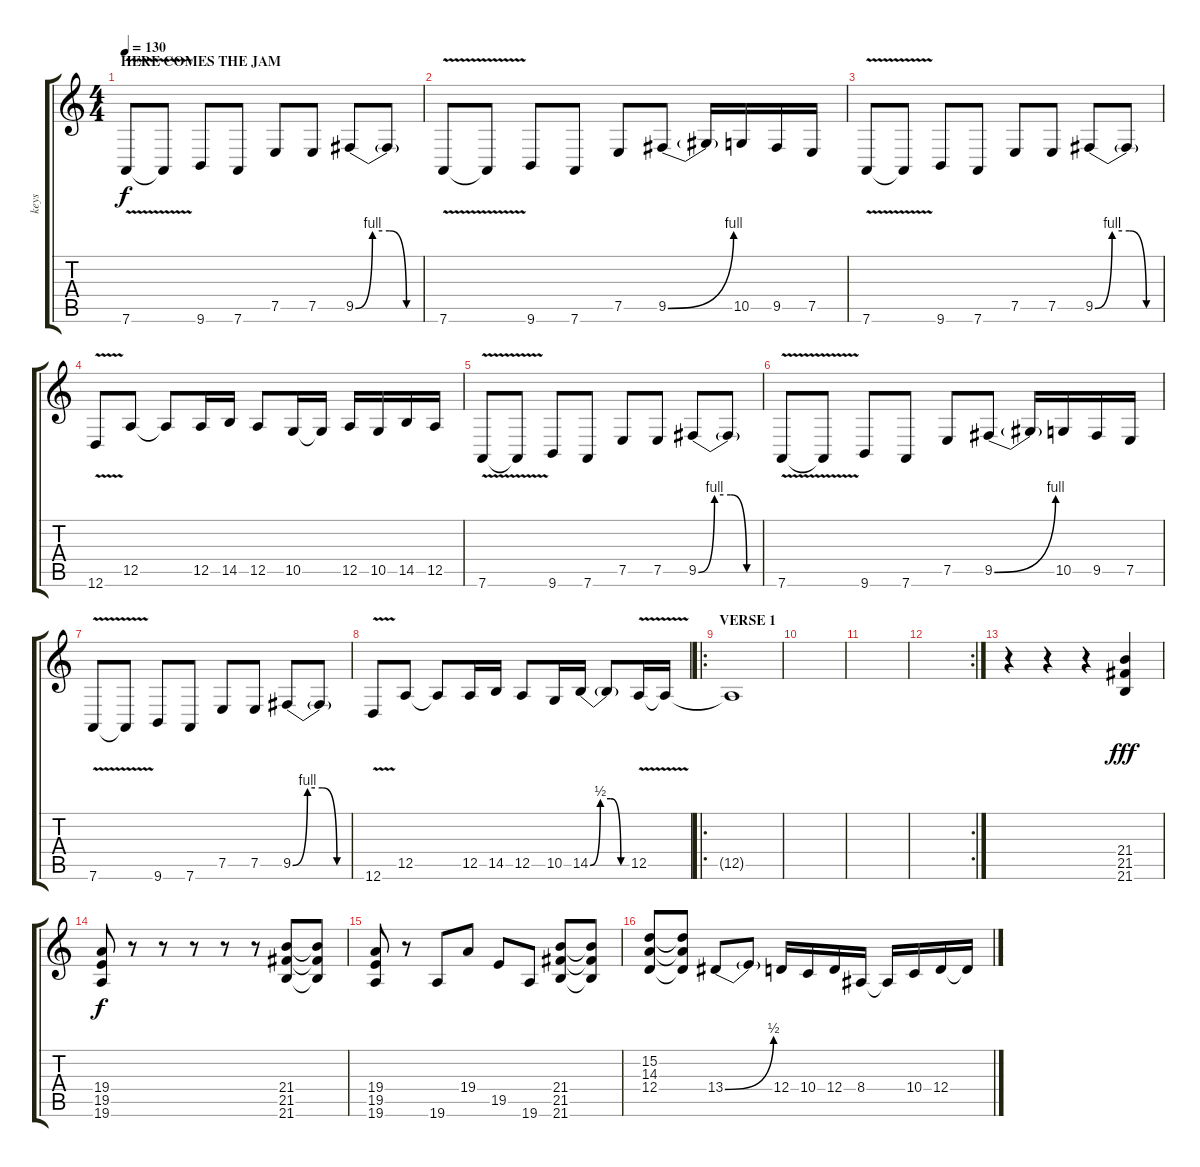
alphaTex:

\track ("keys" "keys") {instrument brasssection}
\staff {score tabs}
\tuning (E4 B3 G3 D3 A2 D2) {hide}
\ts (4 4)
\section ("" "HERE COMES THE JAM")
\tempo 130
\clef g2
\ks c
7.6{v}.8{dy f instrument trombone} 7.6{t}.8 9.6.8 7.6.8 7.5.8 7.5.8 9.5{be (custom 0 0 15 4 30 4 45 0 60 0)}.8 9.5{t}.8 |
7.6{v}.8{instrument trombone} 7.6{t}.8 9.6.8 7.6.8 7.5.8 9.5{be (bend 0 0 60 4)}.8 9.5{t}.16 10.5.16 9.5.16 7.5.16 |
7.6{v}.8{instrument trombone} 7.6{t}.8 9.6.8 7.6.8 7.5.8 7.5.8 9.5{be (custom 0 0 15 4 30 4 45 0 60 0)}.8 9.5{t}.8 |
12.6{v}.8{instrument trombone} 12.5.8 12.5{t}.8 12.5.16 14.5.16 12.5.8 10.5.16 10.5{t}.16 12.5.16 10.5.16 14.5.16 12.5.16 |
7.6{v}.8{instrument trombone} 7.6{t}.8 9.6.8 7.6.8 7.5.8 7.5.8 9.5{be (custom 0 0 15 4 30 4 45 0 60 0)}.8 9.5{t}.8 |
7.6{v}.8{instrument trombone} 7.6{t}.8 9.6.8 7.6.8 7.5.8 9.5{be (bend 0 0 60 4)}.8 9.5{t}.16 10.5.16 9.5.16 7.5.16 |
7.6{v}.8{instrument trombone} 7.6{t}.8 9.6.8 7.6.8 7.5.8 7.5.8 9.5{be (custom 0 0 15 4 30 4 45 0 60 0)}.8 9.5{t}.8 |
12.6{v}.8{instrument trombone} 12.5.8 12.5{t}.8 12.5.16 14.5.16 12.5.8 10.5.16 14.5{be (custom 0 0 15 2 30 2 45 0 60 0)}.16 14.5{t}.8 12.5{v}.16 12.5{t}.16 |
\ro
\section ("" "VERSE 1")
12.5{t}.1{volume 0} |
|
|
\rc 2
|
r.4 r.4 r.4 (21.4 21.5 21.6).4{dy fff volume 16 balance 8 instrument brasssection} |
(19.4 19.5 19.6).8{dy f} r.8 r.8 r.8 r.8 r.8 (21.4 21.5 21.6).8 (21.4{t} 21.5{t} 21.6{t}).8 |
(19.4 19.5 19.6).8 r.8 19.6.8 19.4.8 19.5.8 19.6.8 (21.4 21.5 21.6).8 (21.4{t} 21.5{t} 21.6{t}).8 |
(15.2 14.3 12.4).8 (15.2{t} 14.3{t} 12.4{t}).8 13.4{be (bend 0 0 60 2)}.8 13.4{t}.8 12.4.16 10.4.16 12.4.16 8.4.16 8.4{t}.16 10.4.16 12.4.16 12.4{t}.16
